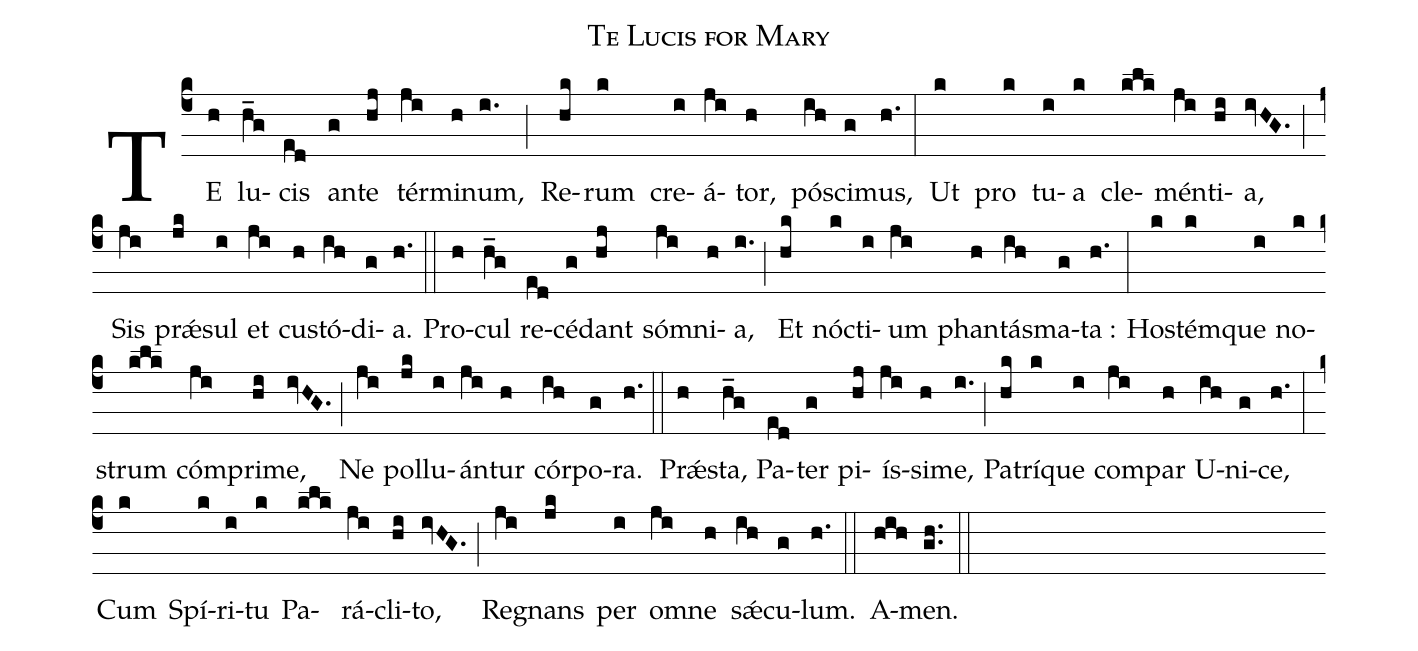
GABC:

name: Te Lucis for Mary;
%%
(c4)TE(h) lu(h_g)cis(ed) an(g)te(hj) tér(ji)mi(h)num,(i.) (;)
Re(hk)rum(k) cre(i)á(ji)tor,(h) pó(ih)sci(g)mus,(h.) (:)
Ut(k) pro(k) tu(i)a(k) cle(klk)mén(ji)ti(hi)a,(ivHG.) (;)
Sis(ji) pr<sp>'ae</sp>(jk)sul(i) et(ji) cu(h)stó(ih)di(g)a.(h.) (::)
Pro(h)cul(h_g) re(ed)cé(g)dant(hj) sóm(ji)ni(h)a,(i.) (;)
Et(hk) nó(k)cti(i)um(ji) phan(h)tás(ih)ma(g)ta :(h.) (:)
Ho(k)stém(k)que(i) no(k)strum(klk) cóm(ji)pri(hi)me,(ivHG.) (;)
Ne(ji) pol(jk)lu(i)án(ji)tur(h) cór(ih)po(g)ra.(h.) (::)
Pr<sp>'ae</sp>(h)sta,(h_g) Pa(ed)ter(g) pi(hj)ís(ji)si(h)me,(i.) (;)
Pa(hk)trí(k)que(i) com(ji)par(h) U(ih)ni(g)ce,(h.) (:)
Cum(k) Spí(k)ri(i)tu(k) Pa(klk)rá(ji)cli(hi)to,(ivHG.) (;)
Re(ji)gnans(jk) per(i) om(ji)ne(h) s<sp>'ae</sp>(ih)cu(g)lum.(h.) (::)
A(hih)men.(gh..) (::)
